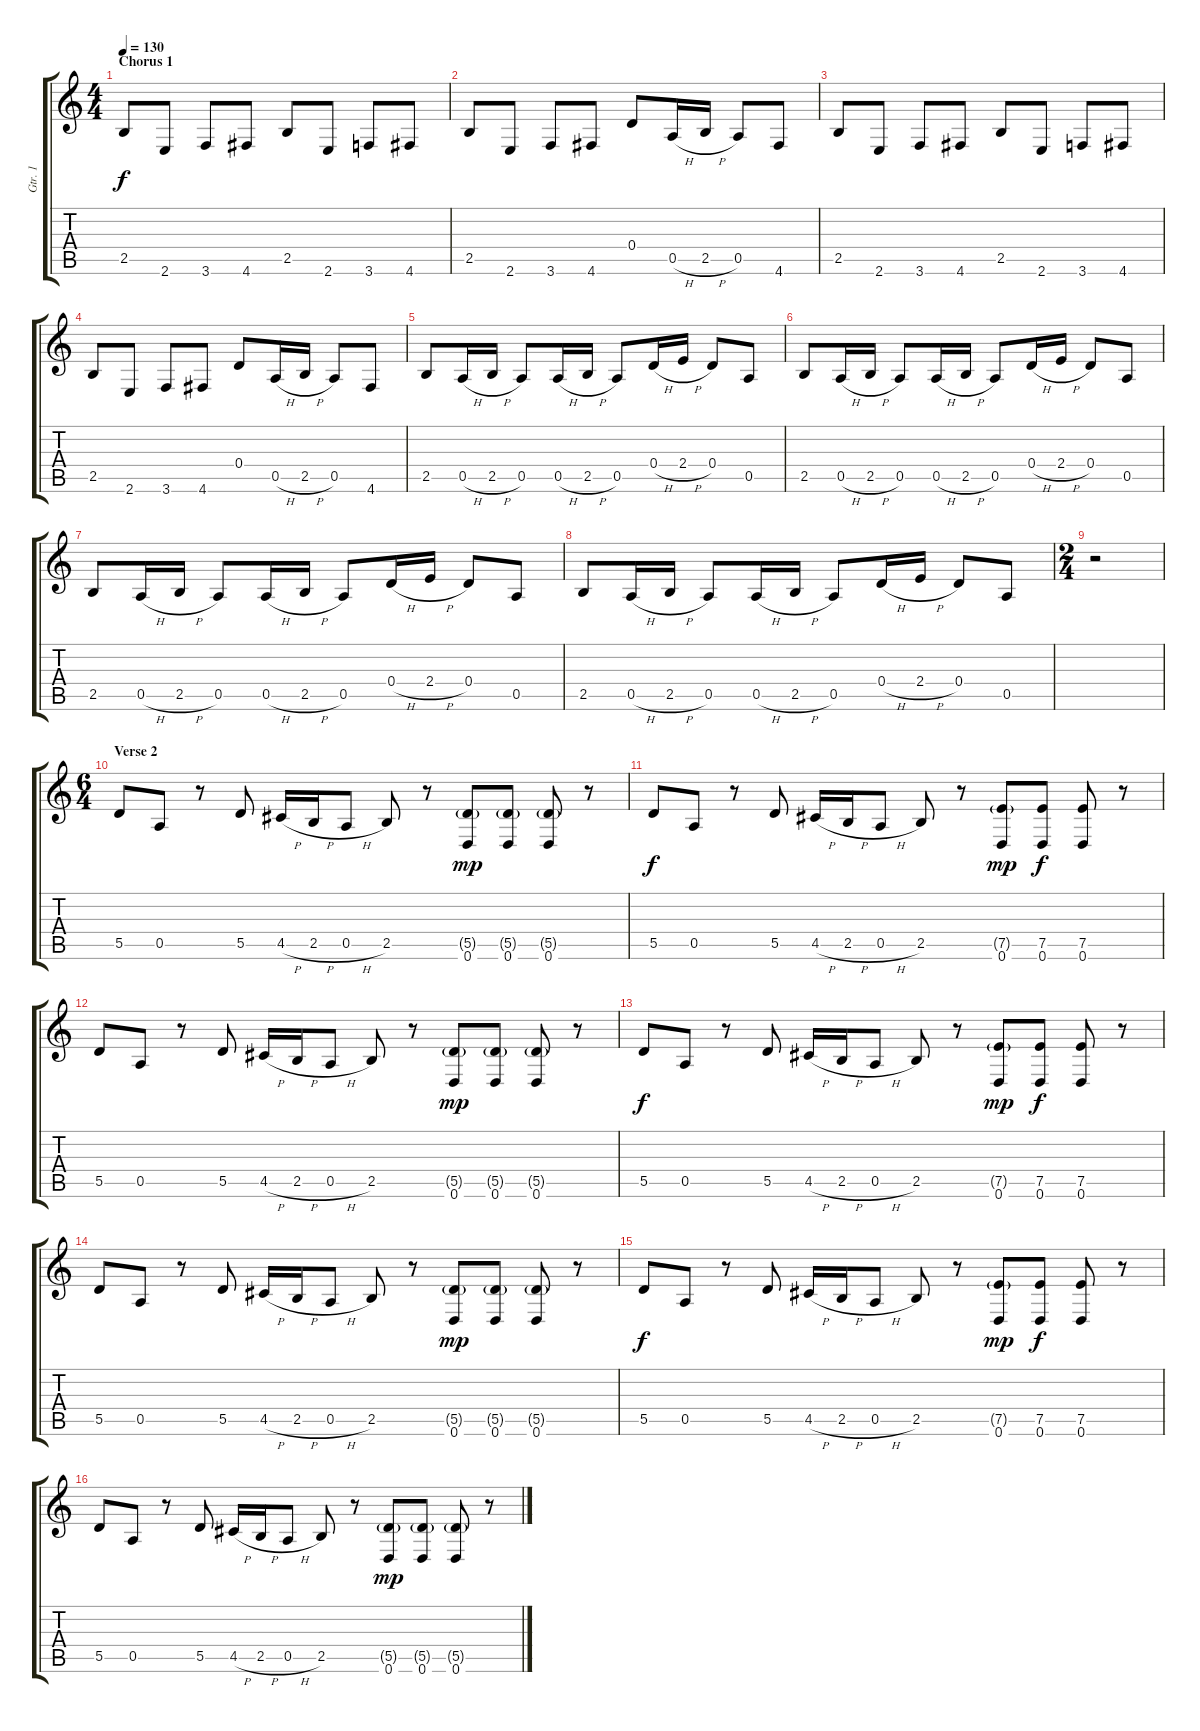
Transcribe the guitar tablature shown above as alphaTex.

\track ("Gtr. 1" "Gtr. 1") {instrument distortionguitar}
\staff {score tabs}
\tuning (E4 B3 G3 D3 A2 D2) {hide}
\ts (4 4)
\section ("" "Chorus 1")
\tempo 130
\clef g2
\ks c
2.5.8{dy f} 2.6.8 3.6.8 4.6.8 2.5.8 2.6.8 3.6.8 4.6.8 |
2.5.8 2.6.8 3.6.8 4.6.8 0.4.8 0.5{h}.16 2.5{h}.16 0.5.8 4.6.8 |
2.5.8 2.6.8 3.6.8 4.6.8 2.5.8 2.6.8 3.6.8 4.6.8 |
2.5.8 2.6.8 3.6.8 4.6.8 0.4.8 0.5{h}.16 2.5{h}.16 0.5.8 4.6.8 |
2.5.8 0.5{h}.16 2.5{h}.16 0.5.8 0.5{h}.16 2.5{h}.16 0.5.8 0.4{h}.16 2.4{h}.16 0.4.8 0.5.8 |
2.5.8 0.5{h}.16 2.5{h}.16 0.5.8 0.5{h}.16 2.5{h}.16 0.5.8 0.4{h}.16 2.4{h}.16 0.4.8 0.5.8 |
2.5.8 0.5{h}.16 2.5{h}.16 0.5.8 0.5{h}.16 2.5{h}.16 0.5.8 0.4{h}.16 2.4{h}.16 0.4.8 0.5.8 |
2.5.8 0.5{h}.16 2.5{h}.16 0.5.8 0.5{h}.16 2.5{h}.16 0.5.8 0.4{h}.16 2.4{h}.16 0.4.8 0.5.8 |
\ts (2 4)
r.2 |
\ts (6 4)
\section ("" "Verse 2")
5.5.8 0.5.8 r.8 5.5.8 4.5{h}.16 2.5{h}.16 0.5{h}.8 2.5.8 r.8 (5.5{g} 0.6).8{dy mp} (5.5{g} 0.6).8 (5.5{g} 0.6).8 r.8 |
5.5.8{dy f} 0.5.8 r.8 5.5.8 4.5{h}.16 2.5{h}.16 0.5{h}.8 2.5.8 r.8 (7.5{g} 0.6).8{dy mp} (7.5 0.6).8{dy f} (7.5 0.6).8 r.8 |
5.5.8 0.5.8 r.8 5.5.8 4.5{h}.16 2.5{h}.16 0.5{h}.8 2.5.8 r.8 (5.5{g} 0.6).8{dy mp} (5.5{g} 0.6).8 (5.5{g} 0.6).8 r.8 |
5.5.8{dy f} 0.5.8 r.8 5.5.8 4.5{h}.16 2.5{h}.16 0.5{h}.8 2.5.8 r.8 (7.5{g} 0.6).8{dy mp} (7.5 0.6).8{dy f} (7.5 0.6).8 r.8 |
5.5.8 0.5.8 r.8 5.5.8 4.5{h}.16 2.5{h}.16 0.5{h}.8 2.5.8 r.8 (5.5{g} 0.6).8{dy mp} (5.5{g} 0.6).8 (5.5{g} 0.6).8 r.8 |
5.5.8{dy f} 0.5.8 r.8 5.5.8 4.5{h}.16 2.5{h}.16 0.5{h}.8 2.5.8 r.8 (7.5{g} 0.6).8{dy mp} (7.5 0.6).8{dy f} (7.5 0.6).8 r.8 |
5.5.8 0.5.8 r.8 5.5.8 4.5{h}.16 2.5{h}.16 0.5{h}.8 2.5.8 r.8 (5.5{g} 0.6).8{dy mp} (5.5{g} 0.6).8 (5.5{g} 0.6).8 r.8
